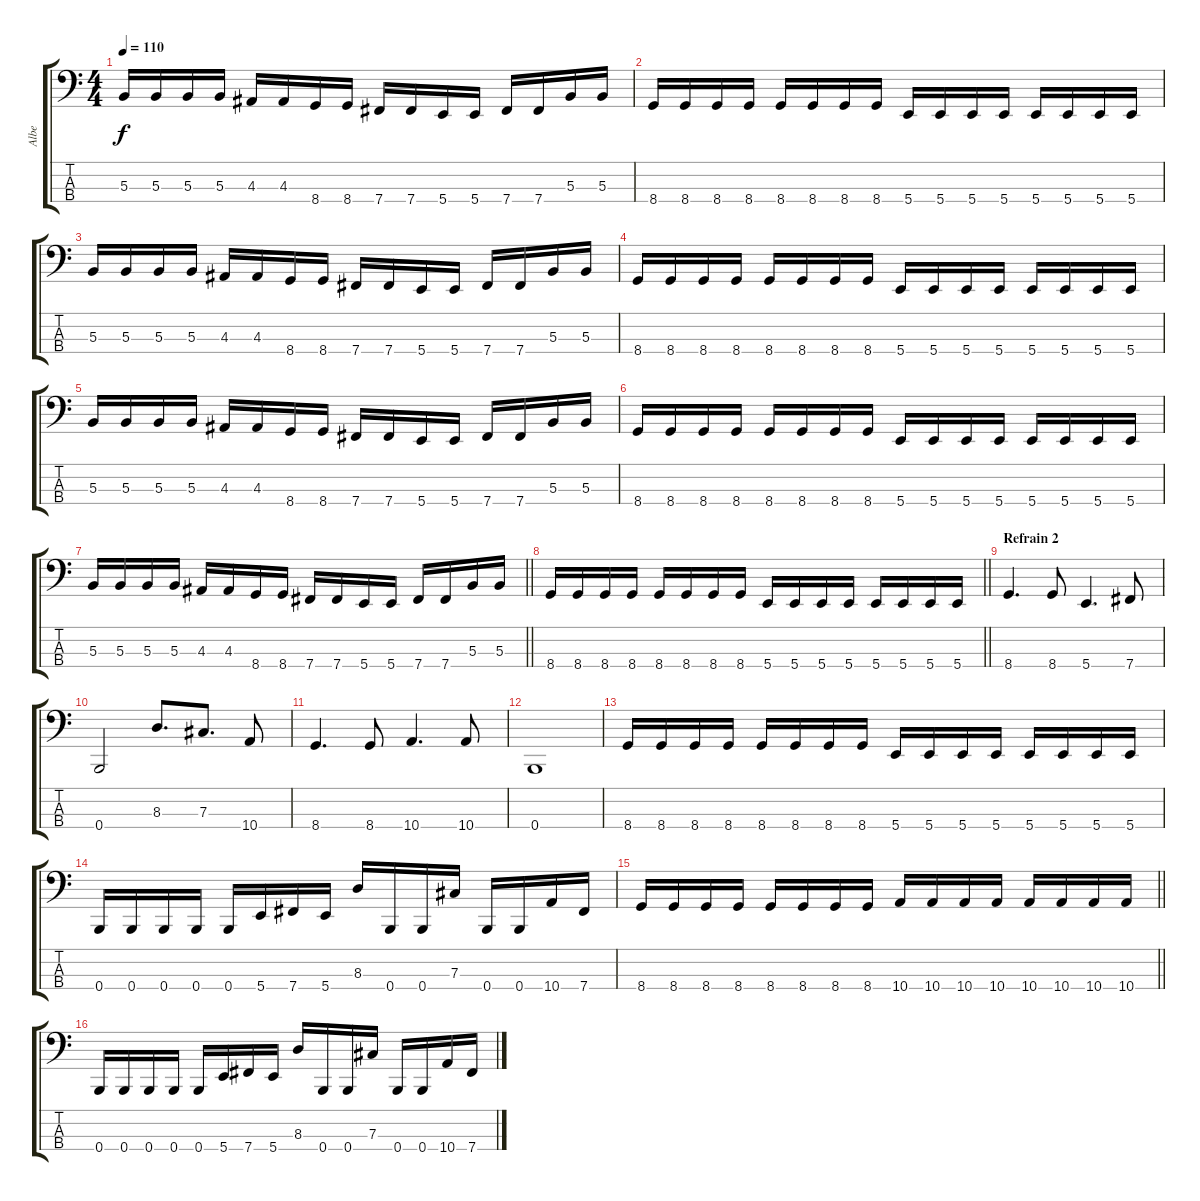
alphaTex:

\track ("Albe" "Albe") {instrument electricbasspick}
\staff {score tabs}
\tuning (E2 B1 Gb1 B0) {hide}
\ts (4 4)
\tempo 110
\clef f4
\ks c
5.3.16{dy f} 5.3.16 5.3.16 5.3.16 4.3.16 4.3.16 8.4.16 8.4.16 7.4.16 7.4.16 5.4.16 5.4.16 7.4.16 7.4.16 5.3.16 5.3.16 |
8.4.16 8.4.16 8.4.16 8.4.16 8.4.16 8.4.16 8.4.16 8.4.16 5.4.16 5.4.16 5.4.16 5.4.16 5.4.16 5.4.16 5.4.16 5.4.16 |
5.3.16 5.3.16 5.3.16 5.3.16 4.3.16 4.3.16 8.4.16 8.4.16 7.4.16 7.4.16 5.4.16 5.4.16 7.4.16 7.4.16 5.3.16 5.3.16 |
8.4.16 8.4.16 8.4.16 8.4.16 8.4.16 8.4.16 8.4.16 8.4.16 5.4.16 5.4.16 5.4.16 5.4.16 5.4.16 5.4.16 5.4.16 5.4.16 |
5.3.16 5.3.16 5.3.16 5.3.16 4.3.16 4.3.16 8.4.16 8.4.16 7.4.16 7.4.16 5.4.16 5.4.16 7.4.16 7.4.16 5.3.16 5.3.16 |
8.4.16 8.4.16 8.4.16 8.4.16 8.4.16 8.4.16 8.4.16 8.4.16 5.4.16 5.4.16 5.4.16 5.4.16 5.4.16 5.4.16 5.4.16 5.4.16 |
\barLineRight lightlight
5.3.16 5.3.16 5.3.16 5.3.16 4.3.16 4.3.16 8.4.16 8.4.16 7.4.16 7.4.16 5.4.16 5.4.16 7.4.16 7.4.16 5.3.16 5.3.16 |
\barLineRight lightlight
8.4.16 8.4.16 8.4.16 8.4.16 8.4.16 8.4.16 8.4.16 8.4.16 5.4.16 5.4.16 5.4.16 5.4.16 5.4.16 5.4.16 5.4.16 5.4.16 |
\section ("" "Refrain 2")
8.4.4{d} 8.4.8 5.4.4{d} 7.4.8 |
0.4.2 8.3.8{d} 7.3.8{d} 10.4.8 |
8.4.4{d} 8.4.8 10.4.4{d} 10.4.8 |
0.4.1 |
8.4.16 8.4.16 8.4.16 8.4.16 8.4.16 8.4.16 8.4.16 8.4.16 5.4.16 5.4.16 5.4.16 5.4.16 5.4.16 5.4.16 5.4.16 5.4.16 |
0.4.16 0.4.16 0.4.16 0.4.16 0.4.16 5.4.16 7.4.16 5.4.16 8.3.16 0.4.16 0.4.16 7.3.16 0.4.16 0.4.16 10.4.16 7.4.16 |
\barLineRight lightlight
8.4.16 8.4.16 8.4.16 8.4.16 8.4.16 8.4.16 8.4.16 8.4.16 10.4.16 10.4.16 10.4.16 10.4.16 10.4.16 10.4.16 10.4.16 10.4.16 |
0.4.16 0.4.16 0.4.16 0.4.16 0.4.16 5.4.16 7.4.16 5.4.16 8.3.16 0.4.16 0.4.16 7.3.16 0.4.16 0.4.16 10.4.16 7.4.16
